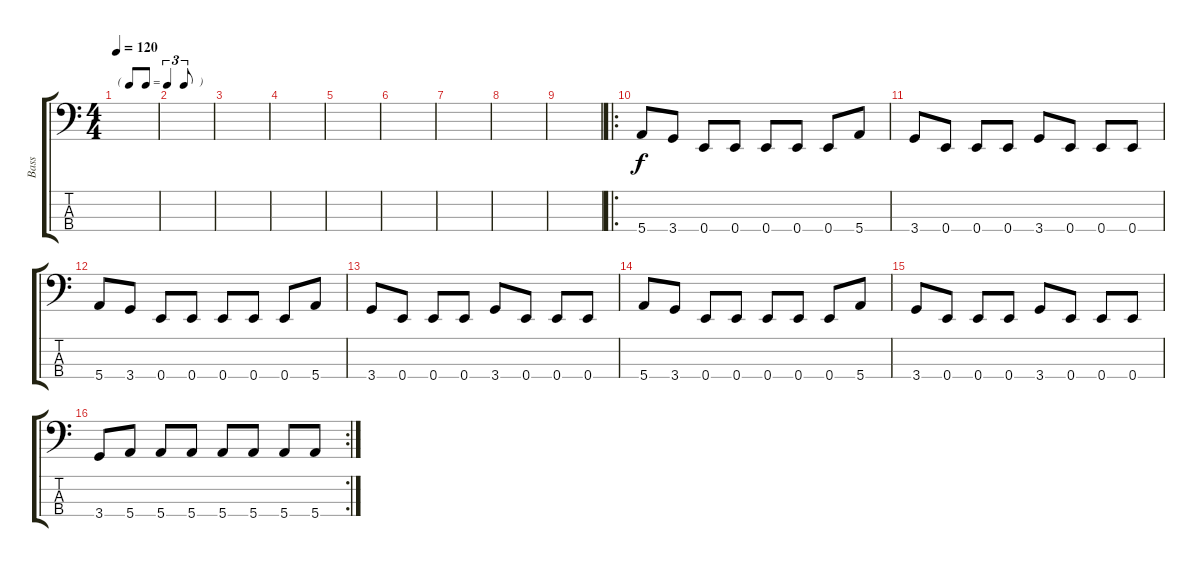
\track ("Bass" "Bass") {instrument electricbassfinger}
\staff {score tabs}
\tuning (G2 D2 A1 E1) {hide}
\ts (4 4)
\tf triplet8th
\tempo 120
\clef f4
\ks c
|
|
|
|
|
|
|
|
|
\ro
5.4.8 3.4.8 0.4.8 0.4.8 0.4.8 0.4.8 0.4.8 5.4.8 |
3.4.8 0.4.8 0.4.8 0.4.8 3.4.8 0.4.8 0.4.8 0.4.8 |
5.4.8 3.4.8 0.4.8 0.4.8 0.4.8 0.4.8 0.4.8 5.4.8 |
3.4.8 0.4.8 0.4.8 0.4.8 3.4.8 0.4.8 0.4.8 0.4.8 |
5.4.8 3.4.8 0.4.8 0.4.8 0.4.8 0.4.8 0.4.8 5.4.8 |
3.4.8 0.4.8 0.4.8 0.4.8 3.4.8 0.4.8 0.4.8 0.4.8 |
\rc 2
3.4.8 5.4.8 5.4.8 5.4.8 5.4.8 5.4.8 5.4.8 5.4.8
